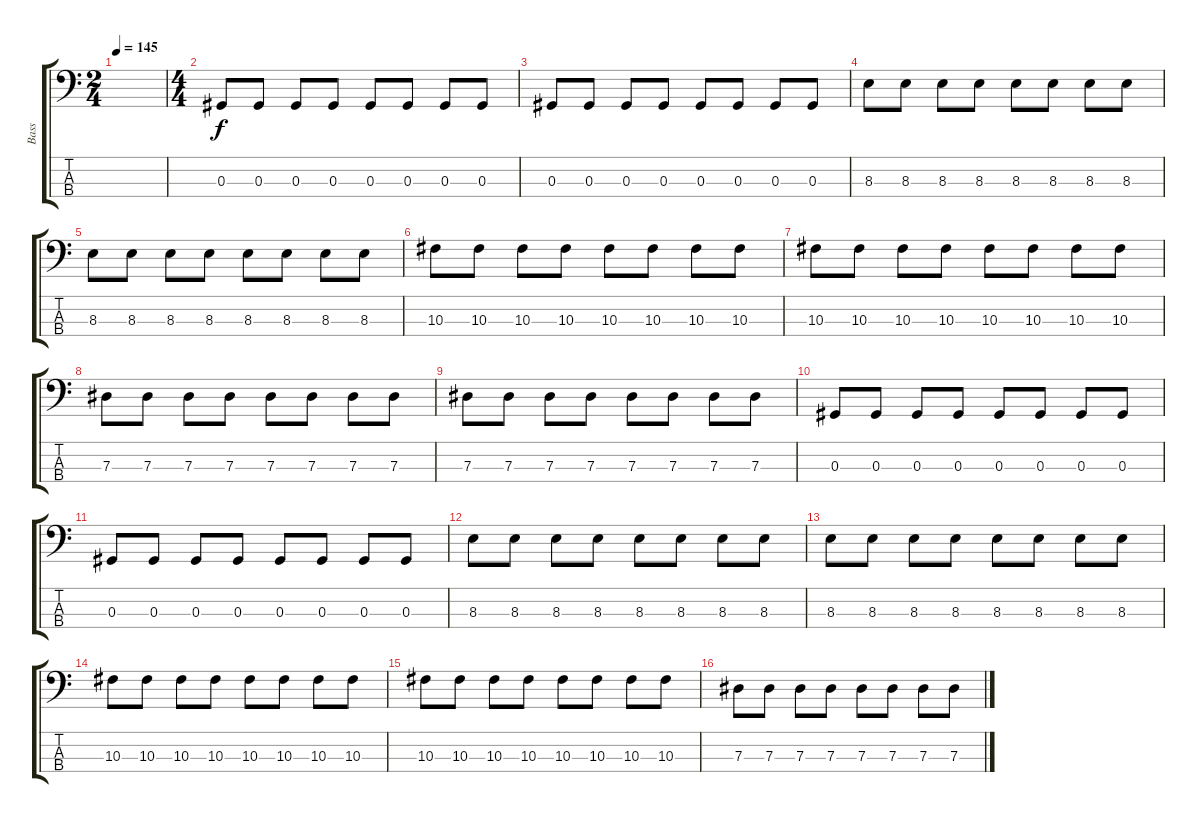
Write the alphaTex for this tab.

\track ("Bass" "Bass") {instrument electricbassfinger}
\staff {score tabs}
\tuning (Gb2 Db2 Ab1 Eb1) {hide}
\ts (2 4)
\tempo 145
\clef f4
\ks c
|
\ts (4 4)
0.3.8 0.3.8 0.3.8 0.3.8 0.3.8 0.3.8 0.3.8 0.3.8 |
0.3.8 0.3.8 0.3.8 0.3.8 0.3.8 0.3.8 0.3.8 0.3.8 |
8.3.8 8.3.8 8.3.8 8.3.8 8.3.8 8.3.8 8.3.8 8.3.8 |
8.3.8 8.3.8 8.3.8 8.3.8 8.3.8 8.3.8 8.3.8 8.3.8 |
10.3.8 10.3.8 10.3.8 10.3.8 10.3.8 10.3.8 10.3.8 10.3.8 |
10.3.8 10.3.8 10.3.8 10.3.8 10.3.8 10.3.8 10.3.8 10.3.8 |
7.3.8 7.3.8 7.3.8 7.3.8 7.3.8 7.3.8 7.3.8 7.3.8 |
7.3.8 7.3.8 7.3.8 7.3.8 7.3.8 7.3.8 7.3.8 7.3.8 |
0.3.8 0.3.8 0.3.8 0.3.8 0.3.8 0.3.8 0.3.8 0.3.8 |
0.3.8 0.3.8 0.3.8 0.3.8 0.3.8 0.3.8 0.3.8 0.3.8 |
8.3.8 8.3.8 8.3.8 8.3.8 8.3.8 8.3.8 8.3.8 8.3.8 |
8.3.8 8.3.8 8.3.8 8.3.8 8.3.8 8.3.8 8.3.8 8.3.8 |
10.3.8 10.3.8 10.3.8 10.3.8 10.3.8 10.3.8 10.3.8 10.3.8 |
10.3.8 10.3.8 10.3.8 10.3.8 10.3.8 10.3.8 10.3.8 10.3.8 |
7.3.8 7.3.8 7.3.8 7.3.8 7.3.8 7.3.8 7.3.8 7.3.8
